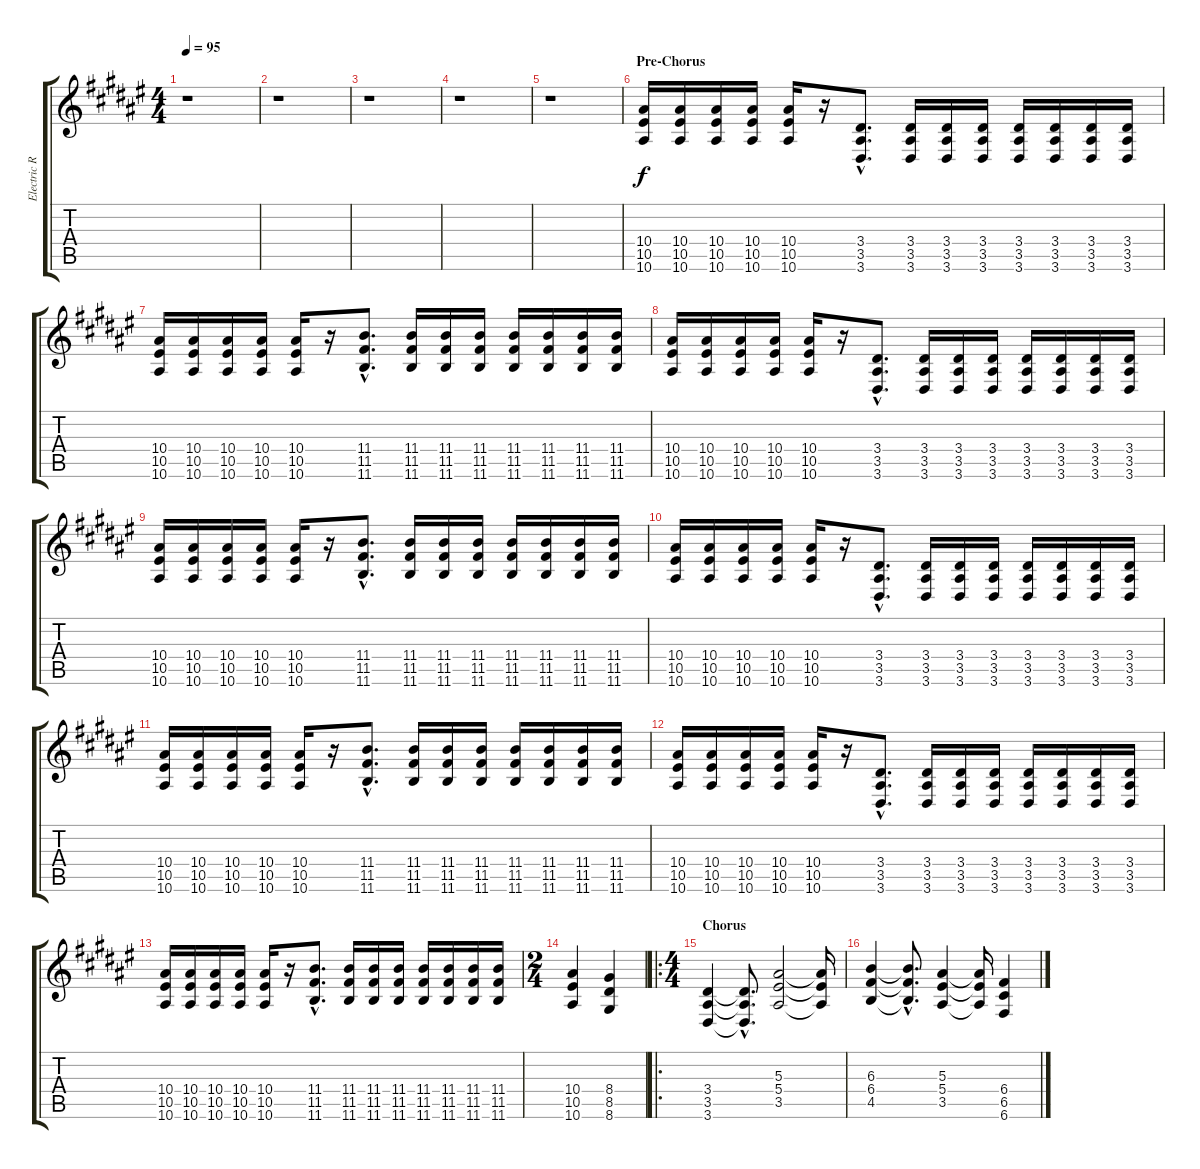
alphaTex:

\track ("Electric Rhythm Guitar 2 (CGCFAD)" "Electric R") {instrument distortionguitar}
\staff {score tabs}
\tuning (D4 A3 F3 C3 G2 C2) {hide}
\ts (4 4)
\tempo 95
\clef g2
\ks d#minor
r.1{dy f} |
r.1 |
r.1 |
r.1 |
r.1 |
\section ("" "Pre-Chorus")
(10.4 10.5 10.6).16 (10.4 10.5 10.6).16 (10.4 10.5 10.6).16 (10.4 10.5 10.6).16 (10.4 10.5 10.6).16 r.16 (3.4{hac} 3.5{hac} 3.6{hac}).8{d} (3.4 3.5 3.6).16 (3.4 3.5 3.6).16 (3.4 3.5 3.6).16 (3.4 3.5 3.6).16 (3.4 3.5 3.6).16 (3.4 3.5 3.6).16 (3.4 3.5 3.6).16 |
(10.4 10.5 10.6).16 (10.4 10.5 10.6).16 (10.4 10.5 10.6).16 (10.4 10.5 10.6).16 (10.4 10.5 10.6).16 r.16 (11.4{hac} 11.5{hac} 11.6{hac}).8{d} (11.4 11.5 11.6).16 (11.4 11.5 11.6).16 (11.4 11.5 11.6).16 (11.4 11.5 11.6).16 (11.4 11.5 11.6).16 (11.4 11.5 11.6).16 (11.4 11.5 11.6).16 |
(10.4 10.5 10.6).16 (10.4 10.5 10.6).16 (10.4 10.5 10.6).16 (10.4 10.5 10.6).16 (10.4 10.5 10.6).16 r.16 (3.4{hac} 3.5{hac} 3.6{hac}).8{d} (3.4 3.5 3.6).16 (3.4 3.5 3.6).16 (3.4 3.5 3.6).16 (3.4 3.5 3.6).16 (3.4 3.5 3.6).16 (3.4 3.5 3.6).16 (3.4 3.5 3.6).16 |
(10.4 10.5 10.6).16 (10.4 10.5 10.6).16 (10.4 10.5 10.6).16 (10.4 10.5 10.6).16 (10.4 10.5 10.6).16 r.16 (11.4{hac} 11.5{hac} 11.6{hac}).8{d} (11.4 11.5 11.6).16 (11.4 11.5 11.6).16 (11.4 11.5 11.6).16 (11.4 11.5 11.6).16 (11.4 11.5 11.6).16 (11.4 11.5 11.6).16 (11.4 11.5 11.6).16 |
(10.4 10.5 10.6).16 (10.4 10.5 10.6).16 (10.4 10.5 10.6).16 (10.4 10.5 10.6).16 (10.4 10.5 10.6).16 r.16 (3.4{hac} 3.5{hac} 3.6{hac}).8{d} (3.4 3.5 3.6).16 (3.4 3.5 3.6).16 (3.4 3.5 3.6).16 (3.4 3.5 3.6).16 (3.4 3.5 3.6).16 (3.4 3.5 3.6).16 (3.4 3.5 3.6).16 |
(10.4 10.5 10.6).16 (10.4 10.5 10.6).16 (10.4 10.5 10.6).16 (10.4 10.5 10.6).16 (10.4 10.5 10.6).16 r.16 (11.4{hac} 11.5{hac} 11.6{hac}).8{d} (11.4 11.5 11.6).16 (11.4 11.5 11.6).16 (11.4 11.5 11.6).16 (11.4 11.5 11.6).16 (11.4 11.5 11.6).16 (11.4 11.5 11.6).16 (11.4 11.5 11.6).16 |
(10.4 10.5 10.6).16 (10.4 10.5 10.6).16 (10.4 10.5 10.6).16 (10.4 10.5 10.6).16 (10.4 10.5 10.6).16 r.16 (3.4{hac} 3.5{hac} 3.6{hac}).8{d} (3.4 3.5 3.6).16 (3.4 3.5 3.6).16 (3.4 3.5 3.6).16 (3.4 3.5 3.6).16 (3.4 3.5 3.6).16 (3.4 3.5 3.6).16 (3.4 3.5 3.6).16 |
(10.4 10.5 10.6).16 (10.4 10.5 10.6).16 (10.4 10.5 10.6).16 (10.4 10.5 10.6).16 (10.4 10.5 10.6).16 r.16 (11.4{hac} 11.5{hac} 11.6{hac}).8{d} (11.4 11.5 11.6).16 (11.4 11.5 11.6).16 (11.4 11.5 11.6).16 (11.4 11.5 11.6).16 (11.4 11.5 11.6).16 (11.4 11.5 11.6).16 (11.4 11.5 11.6).16 |
\ts (2 4)
(10.4 10.5 10.6).4 (8.4 8.5 8.6).4 |
\ro
\ts (4 4)
\section ("" "Chorus")
(3.4 3.5 3.6).4 (3.4{hac t} 3.5{hac t} 3.6{hac t}).8{d} (5.3 5.4 3.5).2 (5.3{t} 5.4{t} 3.5{t}).16 |
(6.3 6.4 4.5).4 (6.3{hac t} 6.4{hac t} 4.5{hac t}).8{d} (5.3 5.4 3.5).4 (5.3{t} 5.4{t} 3.5{t}).16 (6.4 6.5 6.6).4
